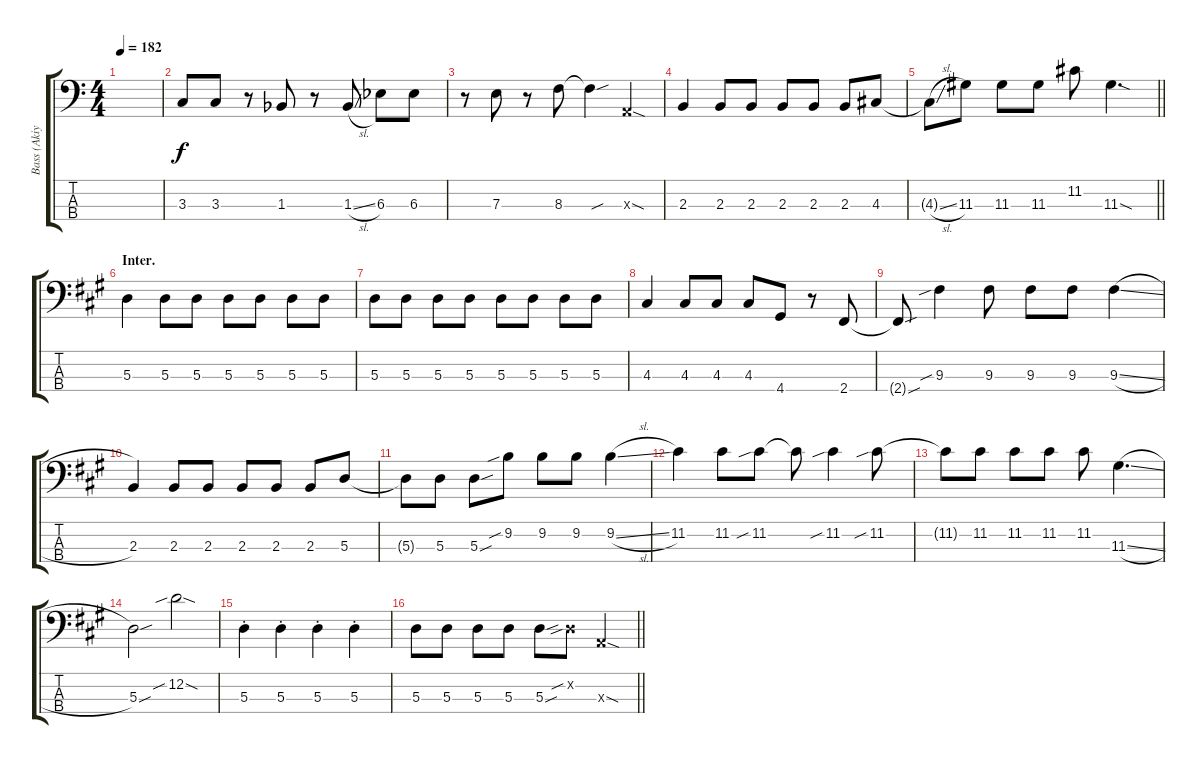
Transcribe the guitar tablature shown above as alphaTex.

\track ("Bass (Akiyama Mio)" "Bass (Akiy") {instrument electricbassfinger}
\staff {score tabs}
\tuning (G2 D2 A1 E1) {hide}
\ts (4 4)
\tempo 182
\clef f4
\ks c
|
3.3.8 3.3.8 r.8 1.3{acc b}.8 r.8 1.3{sl acc b}.8 6.3{acc b}.8 6.3{acc b}.8 |
r.8 7.3.8 r.8 8.3.8 8.3{sou t}.4 0.3{sod x}.4 |
2.3.4 2.3.8 2.3.8 2.3.8 2.3.8 2.3.8 4.3.8 |
\barLineRight lightlight
4.3{sl t}.8 11.3.8 11.3.8 11.3.8 11.2.8 11.3{sod}.4{d} |
\section ("" "Inter.")
\ks a
5.3.4 5.3.8 5.3.8 5.3.8 5.3.8 5.3.8 5.3.8 |
5.3.8 5.3.8 5.3.8 5.3.8 5.3.8 5.3.8 5.3.8 5.3.8 |
4.3.4 4.3.8 4.3.8 4.3.8 4.4.8 r.8 2.4.8 |
2.4{sou t}.8 9.3{sib}.4 9.3.8 9.3.8 9.3.8 9.3{sl}.4 |
2.3.4 2.3.8 2.3.8 2.3.8 2.3.8 2.3.8 5.3.8 |
5.3{t}.8 5.3.8 5.3{sou}.8 9.2{sib}.8 9.2.8 9.2.8 9.2{sl}.4 |
11.2.4 11.2.8 11.2{sib}.8 11.2{t}.8 11.2{sib}.4 11.2{sib}.8 |
11.2{t}.8 11.2.8 11.2.8 11.2.8 11.2.8 11.3{sl}.4{d} |
5.3{sou}.2 12.2{sib sod}.2 |
5.3{st}.4 5.3{st}.4 5.3{st}.4 5.3{st}.4 |
\barLineRight lightlight
5.3.8 5.3.8 5.3.8 5.3.8 5.3{sou}.8 0.2{sib x}.8 0.3{sod x}.4
